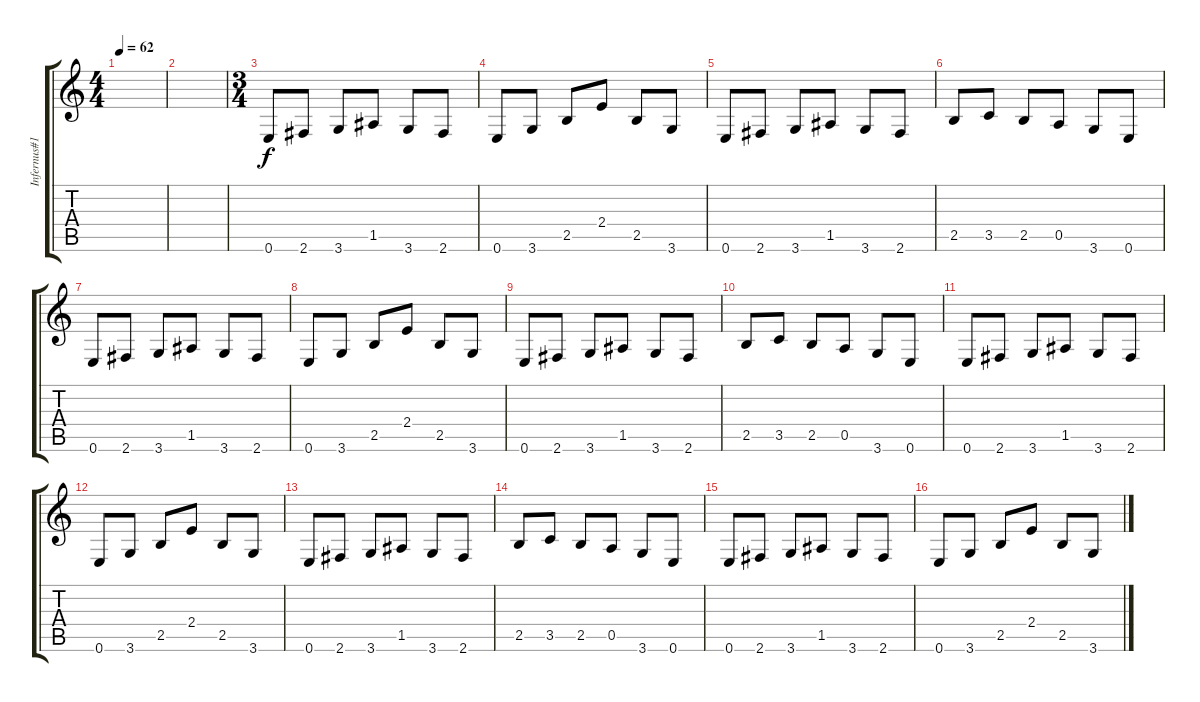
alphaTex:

\track ("Infernus#1" "Infernus#1") {instrument overdrivenguitar}
\staff {score tabs}
\tuning (E4 B3 G3 D3 A2 E2) {hide}
\ts (4 4)
\tempo 62
\clef g2
\ks c
|
|
\ts (3 4)
0.6.8 2.6.8 3.6.8 1.5.8 3.6.8 2.6.8 |
0.6.8 3.6.8 2.5.8 2.4.8 2.5.8 3.6.8 |
0.6.8 2.6.8 3.6.8 1.5.8 3.6.8 2.6.8 |
2.5.8 3.5.8 2.5.8 0.5.8 3.6.8 0.6.8 |
0.6.8 2.6.8 3.6.8 1.5.8 3.6.8 2.6.8 |
0.6.8 3.6.8 2.5.8 2.4.8 2.5.8 3.6.8 |
0.6.8 2.6.8 3.6.8 1.5.8 3.6.8 2.6.8 |
2.5.8 3.5.8 2.5.8 0.5.8 3.6.8 0.6.8 |
0.6.8 2.6.8 3.6.8 1.5.8 3.6.8 2.6.8 |
0.6.8 3.6.8 2.5.8 2.4.8 2.5.8 3.6.8 |
0.6.8 2.6.8 3.6.8 1.5.8 3.6.8 2.6.8 |
2.5.8 3.5.8 2.5.8 0.5.8 3.6.8 0.6.8 |
0.6.8 2.6.8 3.6.8 1.5.8 3.6.8 2.6.8 |
0.6.8 3.6.8 2.5.8 2.4.8 2.5.8 3.6.8
